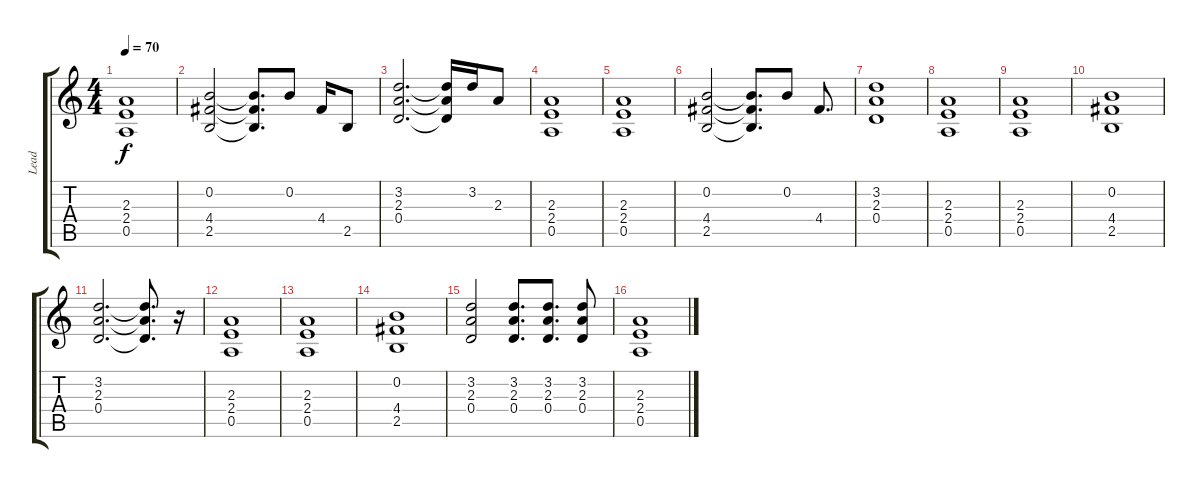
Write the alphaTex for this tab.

\track ("Lead" "Lead") {instrument distortionguitar}
\staff {score tabs}
\tuning (E4 B3 G3 D3 A2 E2) {hide}
\ts (4 4)
\tempo 70
\clef g2
\ks c
(2.3 2.4 0.5).1{dy f} |
(0.2 4.4 2.5).2 (0.2{t} 4.4{t} 2.5{t}).8{d} 0.2.8 4.4.16 2.5.8 |
(3.2 2.3 0.4).2{d} (3.2{t} 2.3{t} 0.4{t}).16 3.2.16 2.3.8 |
(2.3 2.4 0.5).1 |
(2.3 2.4 0.5).1 |
(0.2 4.4 2.5).2 (0.2{t} 4.4{t} 2.5{t}).8{d} 0.2.8 4.4.8{d} |
(3.2 2.3 0.4).1 |
(2.3 2.4 0.5).1 |
(2.3 2.4 0.5).1 |
(0.2 4.4 2.5).1 |
(3.2 2.3 0.4).2{d} (3.2{t} 2.3{t} 0.4{t}).8{d} r.16 |
(2.3 2.4 0.5).1 |
(2.3 2.4 0.5).1 |
(0.2 4.4 2.5).1 |
(3.2 2.3 0.4).2 (3.2 2.3 0.4).8{d} (3.2 2.3 0.4).8{d} (3.2 2.3 0.4).8 |
(2.3 2.4 0.5).1
